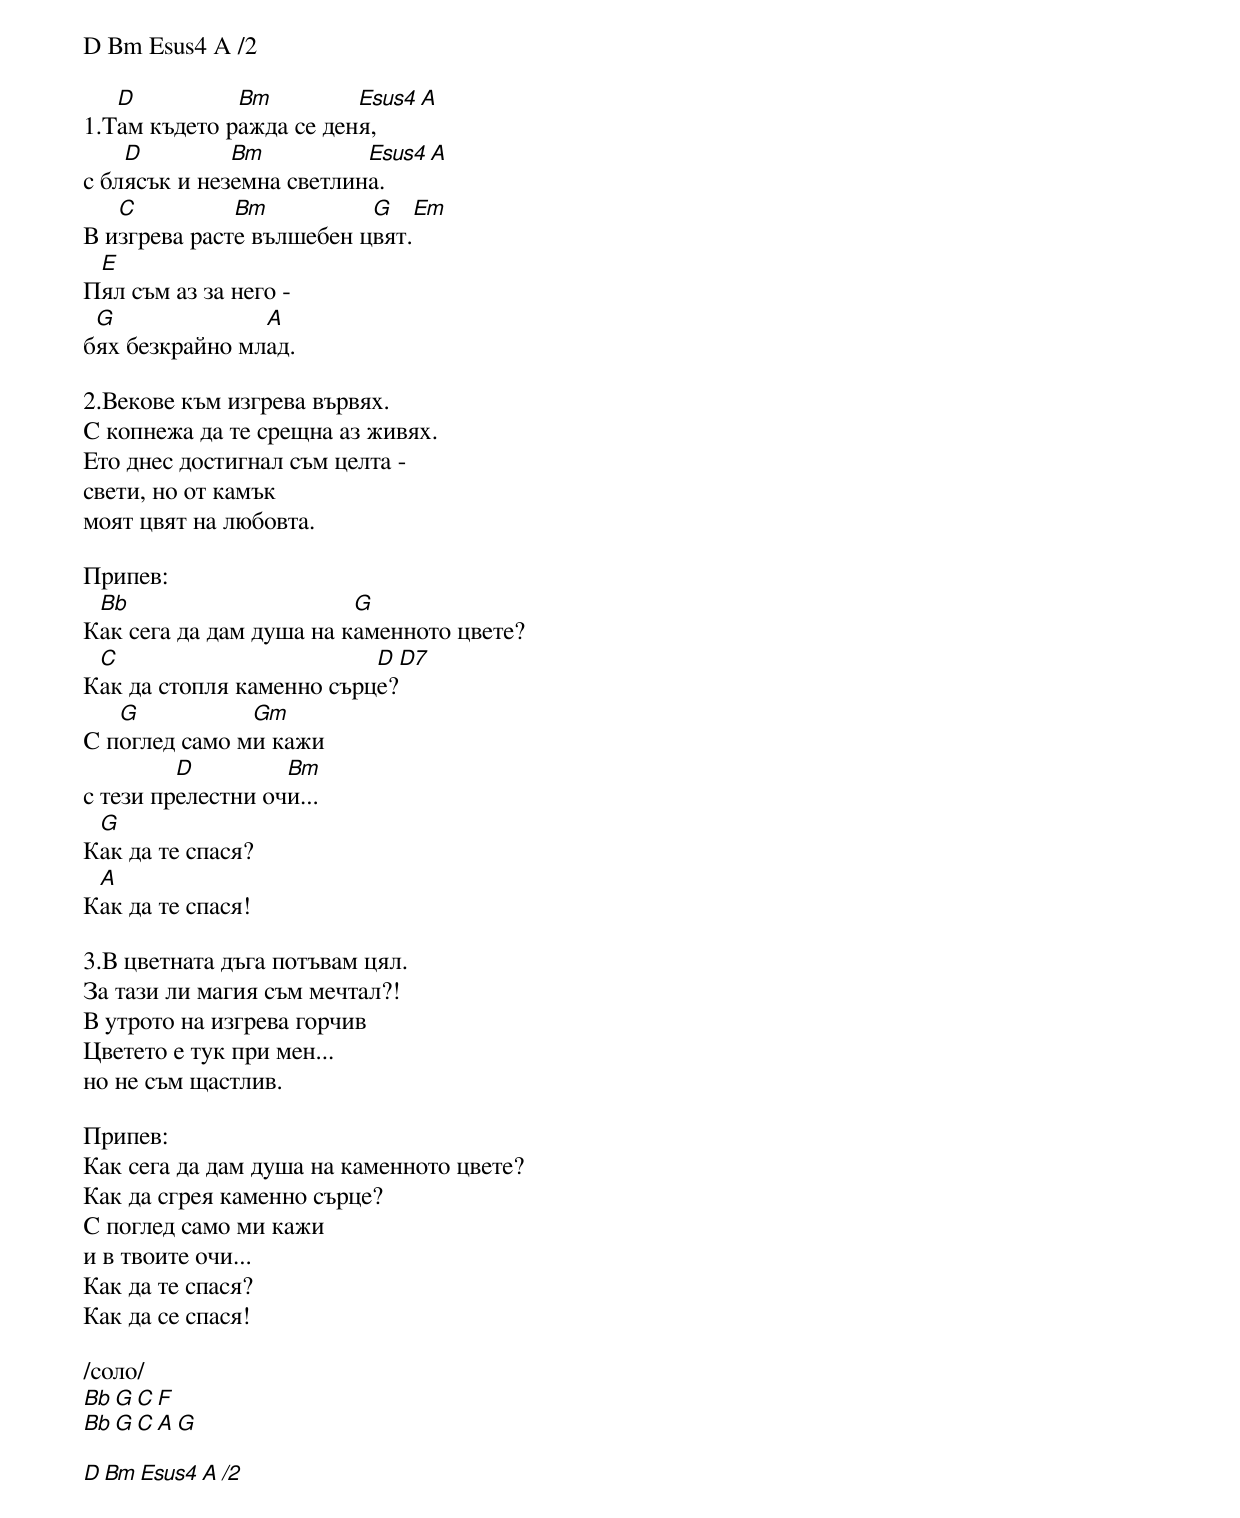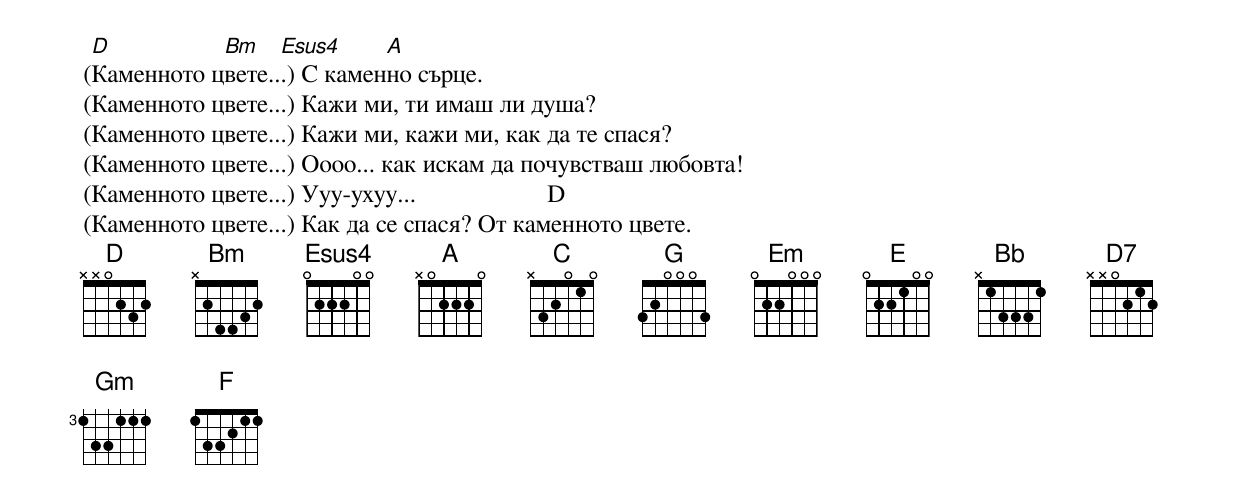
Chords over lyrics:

D Bm Esus4 A /2

   D          Bm         Esus4   A
1.Там където ражда се деня,
    D         Bm          Esus4  A
с блясък и неземна светлина.
   C          Bm          G      Em
В изгрева расте вълшебен цвят.
 E
Пял съм аз за него -
 G              A
бях безкрайно млад.

2.Векове към изгрева вървях.
С копнежа да те срещна аз живях.
Ето днес достигнал съм целта -
свети, но от камък
моят цвят на любовта.

Припев:
 Bb                      G
Как сега да дам душа на каменното цвете?
 C                        D    D7
Как да стопля каменно сърце?
   G           Gm
С поглед само ми кажи
         D         Bm
с тези прелестни очи...
 G
Как да те спася?
 A
Как да те спася!

3.В цветната дъга потъвам цял.
За тази ли магия съм мечтал?!
В утрото на изгрева горчив
Цветето е тук при мен...
но не съм щастлив.

Припев:
Как сега да дам душа на каменното цвете?
Как да сгрея каменно сърце?
С поглед само ми кажи
и в твоите очи...
Как да те спася?
Как да се спася!

/соло/
Bb  G  C  F
Bb  G  C  A G

D Bm Esus4 A /2

 D          Bm    Esus4     A
(Каменното цвете...) С каменно сърце.
(Каменното цвете...) Кажи ми, ти имаш ли душа?
(Каменното цвете...) Кажи ми, кажи ми, как да те спася?
(Каменното цвете...) Оооо... как искам да почувстваш любовта!
(Каменното цвете...) Ууу-ухуу...                     D
(Каменното цвете...) Как да се спася? От каменното цвете.
